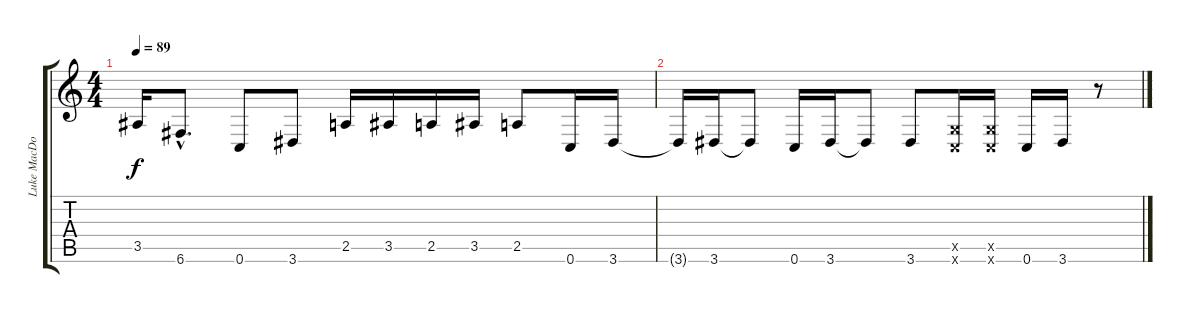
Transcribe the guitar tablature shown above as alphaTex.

\track ("Luke MacDonald (guitar)" "Luke MacDo") {instrument distortionguitar}
\staff {score tabs}
\tuning (D4 A3 F3 C3 G2 C2) {hide}
\ts (4 4)
\tempo 89
\clef g2
\ks c
3.5.16{dy f} 6.6{hac}.8{d} 0.6.8 3.6.8 2.5.16 3.5.16 2.5.16 3.5.16 2.5.8 0.6.16 3.6.16 |
3.6{t}.16 3.6.16 3.6{t}.8 0.6.16 3.6.16 3.6{t}.8 3.6.8 (0.5{x} 0.6{x}).16 (0.5{x} 0.6{x}).16 0.6.16 3.6.16 r.8
